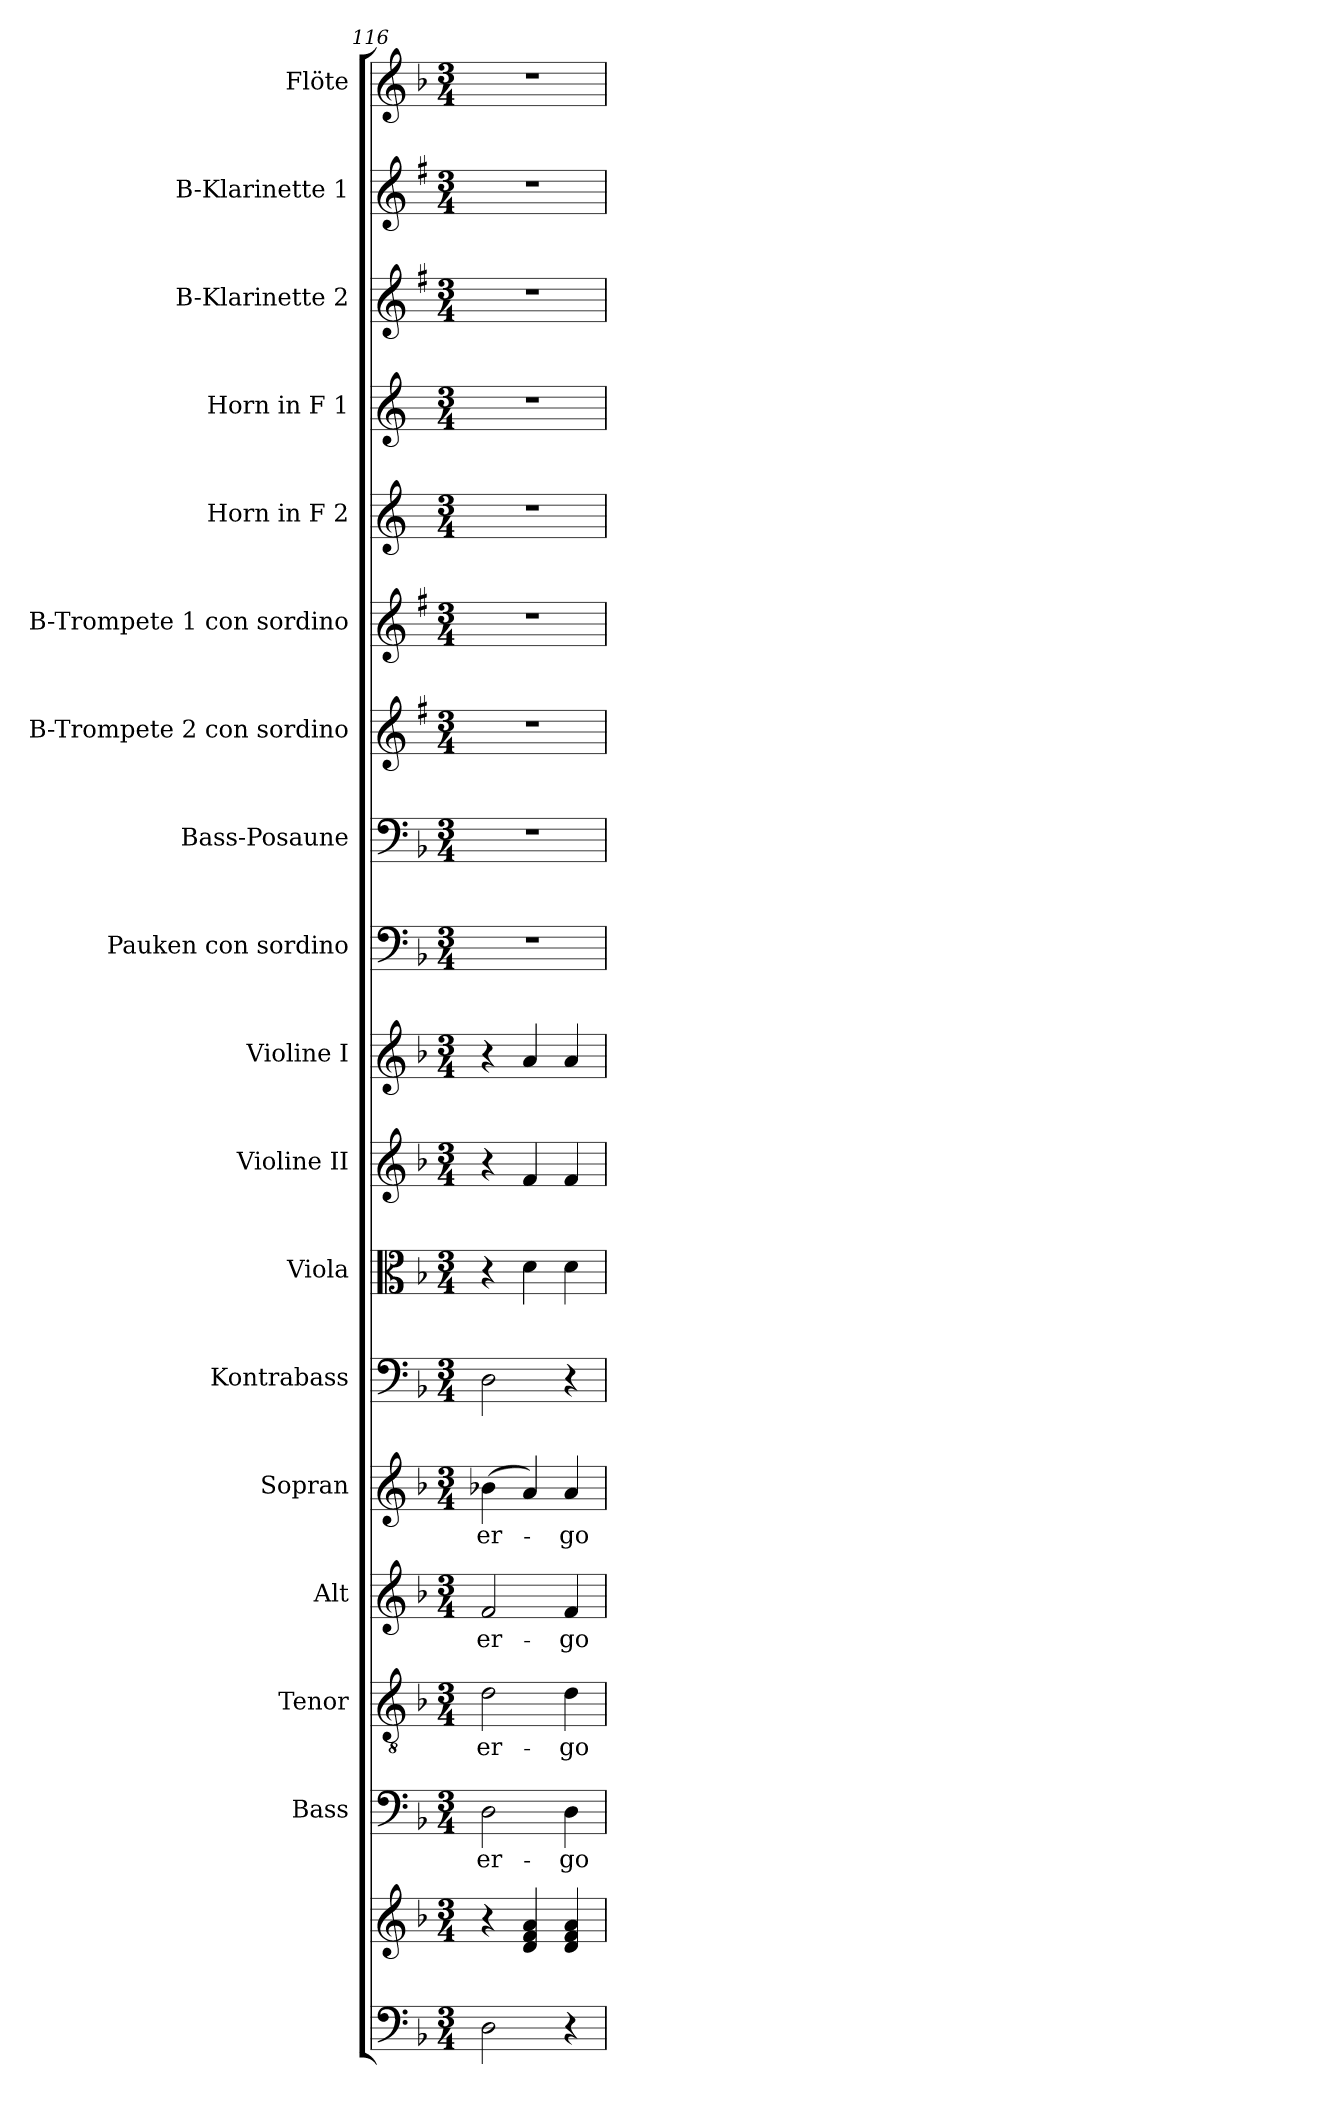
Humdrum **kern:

**kern	**kern	**kern	**text	**kern	**text	**kern	**text	**kern	**text	**kern	**kern	**kern	**kern	**kern	**kern	**kern	**kern	**kern	**kern	**kern	**kern	**kern
*part18	*part18	*part17	*part17	*part16	*part16	*part15	*part15	*part14	*part14	*part13	*part12	*part11	*part10	*part9	*part8	*part7	*part6	*part5	*part4	*part3	*part2	*part1
*staff19	*staff18	*staff17	*staff17	*staff16	*staff16	*staff15	*staff15	*staff14	*staff14	*staff13	*staff12	*staff11	*staff10	*staff9	*staff8	*staff7	*staff6	*staff5	*staff4	*staff3	*staff2	*staff1
*	*	*I"Bass	*	*I"Tenor	*	*I"Alt	*	*I"Sopran	*	*I"Kontrabass	*I"Viola	*I"Violine II	*I"Violine I	*I"Pauken con sordino	*I"Bass-Posaune	*I"B-Trompete 2 con sordino	*I"B-Trompete 1 con sordino	*I"Horn in F 2	*I"Horn in F 1	*I"B-Klarinette 2	*I"B-Klarinette 1	*I"Flöte
*	*	*I'B.	*	*I'T.	*	*I'A.	*	*I'S.	*	*I'Kb.	*I'Vla.	*I'Vl. II	*I'Vl. I	*I'Pk.	*I'B. Pos.	*I'B Trp. 2	*I'B Trp. 1	*	*	*I'B Kl. 2	*I'B Kl. 1	*I'Fl.
*clefF4	*clefG2	*clefF4	*	*clefGv2	*	*clefG2	*	*clefG2	*	*clefF4	*clefC3	*clefG2	*clefG2	*clefF4	*clefF4	*clefG2	*clefG2	*clefG2	*clefG2	*clefG2	*clefG2	*clefG2
*	*	*	*	*	*	*	*	*	*	*ITrd7c12	*	*	*	*	*	*ITrd1c2	*ITrd1c2	*ITrd4c7	*ITrd4c7	*ITrd1c2	*ITrd1c2	*
*k[b-]	*k[b-]	*k[b-]	*	*k[b-]	*	*k[b-]	*	*k[b-]	*	*k[b-]	*k[b-]	*k[b-]	*k[b-]	*k[b-]	*k[b-]	*k[b-]	*k[b-]	*k[b-]	*k[b-]	*k[b-]	*k[b-]	*k[b-]
*F:	*F:	*F:	*	*F:	*	*F:	*	*F:	*	*F:	*F:	*F:	*F:	*F:	*F:	*F:	*F:	*F:	*F:	*F:	*F:	*F:
*M3/4	*M3/4	*M3/4	*	*M3/4	*	*M3/4	*	*M3/4	*	*M3/4	*M3/4	*M3/4	*M3/4	*M3/4	*M3/4	*M3/4	*M3/4	*M3/4	*M3/4	*M3/4	*M3/4	*M3/4
=116	=116	=116	=116	=116	=116	=116	=116	=116	=116	=116	=116	=116	=116	=116	=116	=116	=116	=116	=116	=116	=116	=116
!	!	!	!LO:LY:b	!	!LO:LY:b	!	!LO:LY:b	!	!LO:LY:b	!	!	!	!	!	!	!	!	!	!	!	!	!
2D\	4r	2D\	er-	2d\	er-	2f/	er-	(>4b-X\	er-	2DD\	4r	4r	4r	2.r	2.r	2.r	2.r	2.r	2.r	2.r	2.r	2.r
.	4d/ 4f/ 4a/	.	.	.	.	.	.	4a/)	.	.	4d\	4f/	4a/	.	.	.	.	.	.	.	.	.
!	!	!	!LO:LY:b	!	!LO:LY:b	!	!LO:LY:b	!	!LO:LY:b	!	!	!	!	!	!	!	!	!	!	!	!	!
4r	4d/ 4f/ 4a/	4D\	-go	4d\	-go	4f/	-go	4a/	-go	4r	4d\	4f/	4a/	.	.	.	.	.	.	.	.	.
=	=	=	=	=	=	=	=	=	=	=	=	=	=	=	=	=	=	=	=	=	=	=
*-	*-	*-	*-	*-	*-	*-	*-	*-	*-	*-	*-	*-	*-	*-	*-	*-	*-	*-	*-	*-	*-	*-
